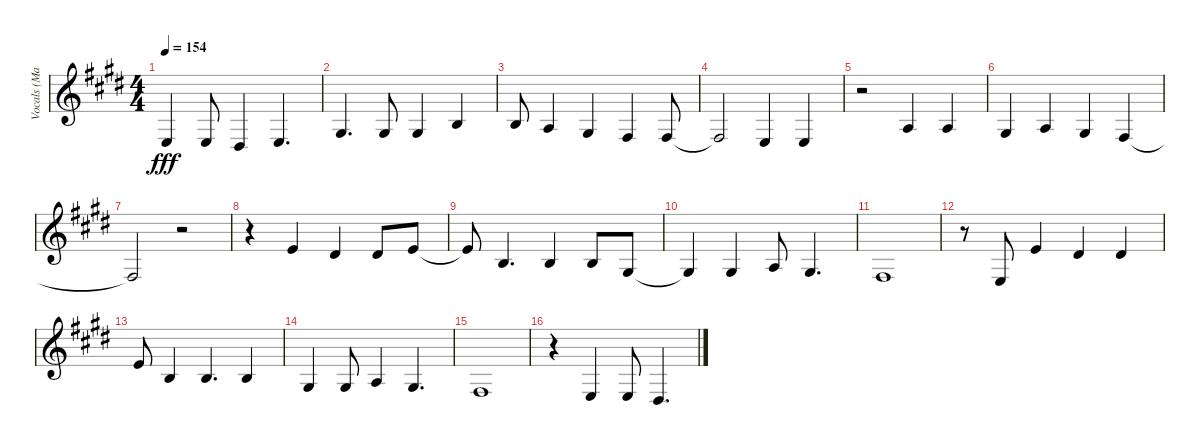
\track ("Vocals (Matt Skiba)" "Vocals (Ma") {instrument lead5charang}
\staff {score}
\tuning (E4 B3 G3 D3 A2 E2) {hide}
\ts (4 4)
\tempo 154
\clef g2
\ks c#minor
2.4.4{dy fff} 2.4.8 1.4.4 2.4.4{d} |
1.3.4{d} 1.3.8 1.3.4 0.2.4 |
0.2.8 2.3.4 1.3.4 4.4.4 4.4.8 |
4.4{t}.2 2.4.4 2.4.4 |
r.2 2.3.4 2.3.4 |
1.3.4 2.3.4 1.3.4 4.4.4 |
4.4{t}.2 r.2 |
r.4 0.1.4 4.2.4 4.2.8 0.1.8 |
0.1{t}.8 0.2.4{d} 0.2.4 0.2.8 1.3.8 |
1.3{t}.4 1.3.4 2.3.8 1.3.4{d} |
4.4.1 |
r.8 2.4.8 0.1.4 4.2.4 4.2.4 |
0.1.8 0.2.4 0.2.4{d} 0.2.4 |
1.3.4 1.3.8 2.3.4 1.3.4{d} |
4.4.1 |
r.4 2.4.4 2.4.8 1.4.4{d}
